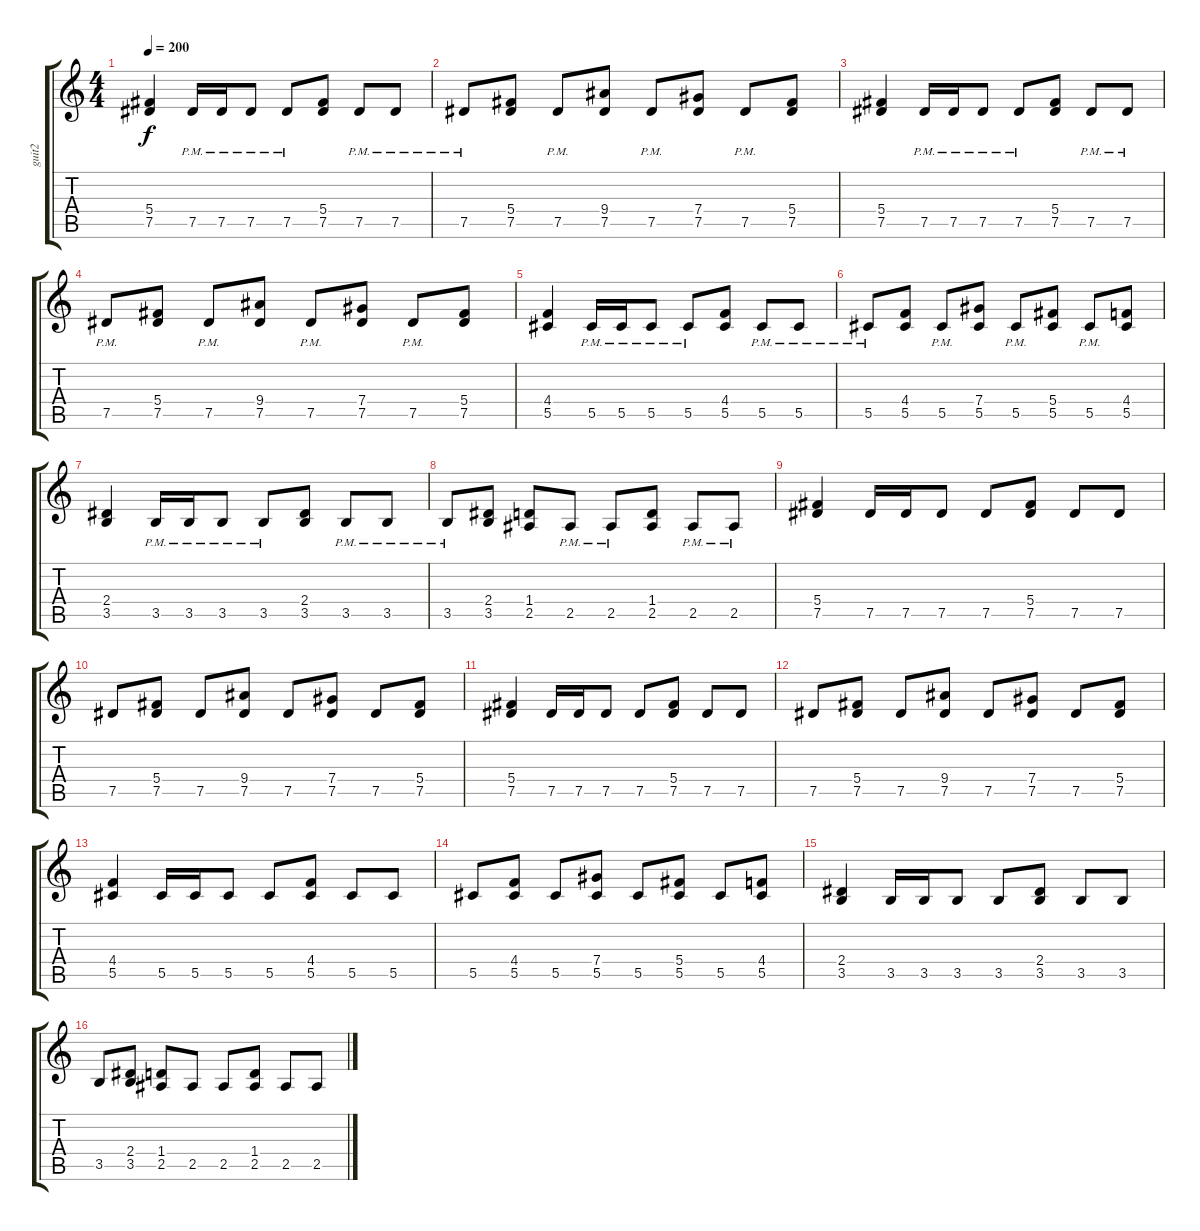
\track ("guit2" "guit2") {instrument distortionguitar}
\staff {score tabs}
\tuning (Eb4 Bb3 Gb3 Db3 Ab2 Eb2) {hide}
\ts (4 4)
\tempo 200
\clef g2
\ks c
(5.4 7.5).4{dy f} 7.5{pm}.16 7.5{pm}.16 7.5{pm}.8 7.5{pm}.8 (5.4 7.5).8 7.5{pm}.8 7.5{pm}.8 |
7.5{pm}.8 (5.4 7.5).8 7.5{pm}.8 (9.4 7.5).8 7.5{pm}.8 (7.4 7.5).8 7.5{pm}.8 (5.4 7.5).8 |
(5.4 7.5).4 7.5{pm}.16 7.5{pm}.16 7.5{pm}.8 7.5{pm}.8 (5.4 7.5).8 7.5{pm}.8 7.5{pm}.8 |
7.5{pm}.8 (5.4 7.5).8 7.5{pm}.8 (9.4 7.5).8 7.5{pm}.8 (7.4 7.5).8 7.5{pm}.8 (5.4 7.5).8 |
(4.4 5.5).4 5.5{pm}.16 5.5{pm}.16 5.5{pm}.8 5.5{pm}.8 (4.4 5.5).8 5.5{pm}.8 5.5{pm}.8 |
5.5{pm}.8 (4.4 5.5).8 5.5{pm}.8 (7.4 5.5).8 5.5{pm}.8 (5.4 5.5).8 5.5{pm}.8 (4.4 5.5).8 |
(2.4 3.5).4 3.5{pm}.16 3.5{pm}.16 3.5{pm}.8 3.5{pm}.8 (2.4 3.5).8 3.5{pm}.8 3.5{pm}.8 |
3.5{pm}.8 (2.4 3.5).8 (1.4 2.5).8 2.5{pm}.8 2.5{pm}.8 (1.4 2.5).8 2.5{pm}.8 2.5{pm}.8 |
(5.4 7.5).4 7.5.16 7.5.16 7.5.8 7.5.8 (5.4 7.5).8 7.5.8 7.5.8 |
7.5.8 (5.4 7.5).8 7.5.8 (9.4 7.5).8 7.5.8 (7.4 7.5).8 7.5.8 (5.4 7.5).8 |
(5.4 7.5).4 7.5.16 7.5.16 7.5.8 7.5.8 (5.4 7.5).8 7.5.8 7.5.8 |
7.5.8 (5.4 7.5).8 7.5.8 (9.4 7.5).8 7.5.8 (7.4 7.5).8 7.5.8 (5.4 7.5).8 |
(4.4 5.5).4 5.5.16 5.5.16 5.5.8 5.5.8 (4.4 5.5).8 5.5.8 5.5.8 |
5.5.8 (4.4 5.5).8 5.5.8 (7.4 5.5).8 5.5.8 (5.4 5.5).8 5.5.8 (4.4 5.5).8 |
(2.4 3.5).4 3.5.16 3.5.16 3.5.8 3.5.8 (2.4 3.5).8 3.5.8 3.5.8 |
3.5.8 (2.4 3.5).8 (1.4 2.5).8 2.5.8 2.5.8 (1.4 2.5).8 2.5.8 2.5.8
